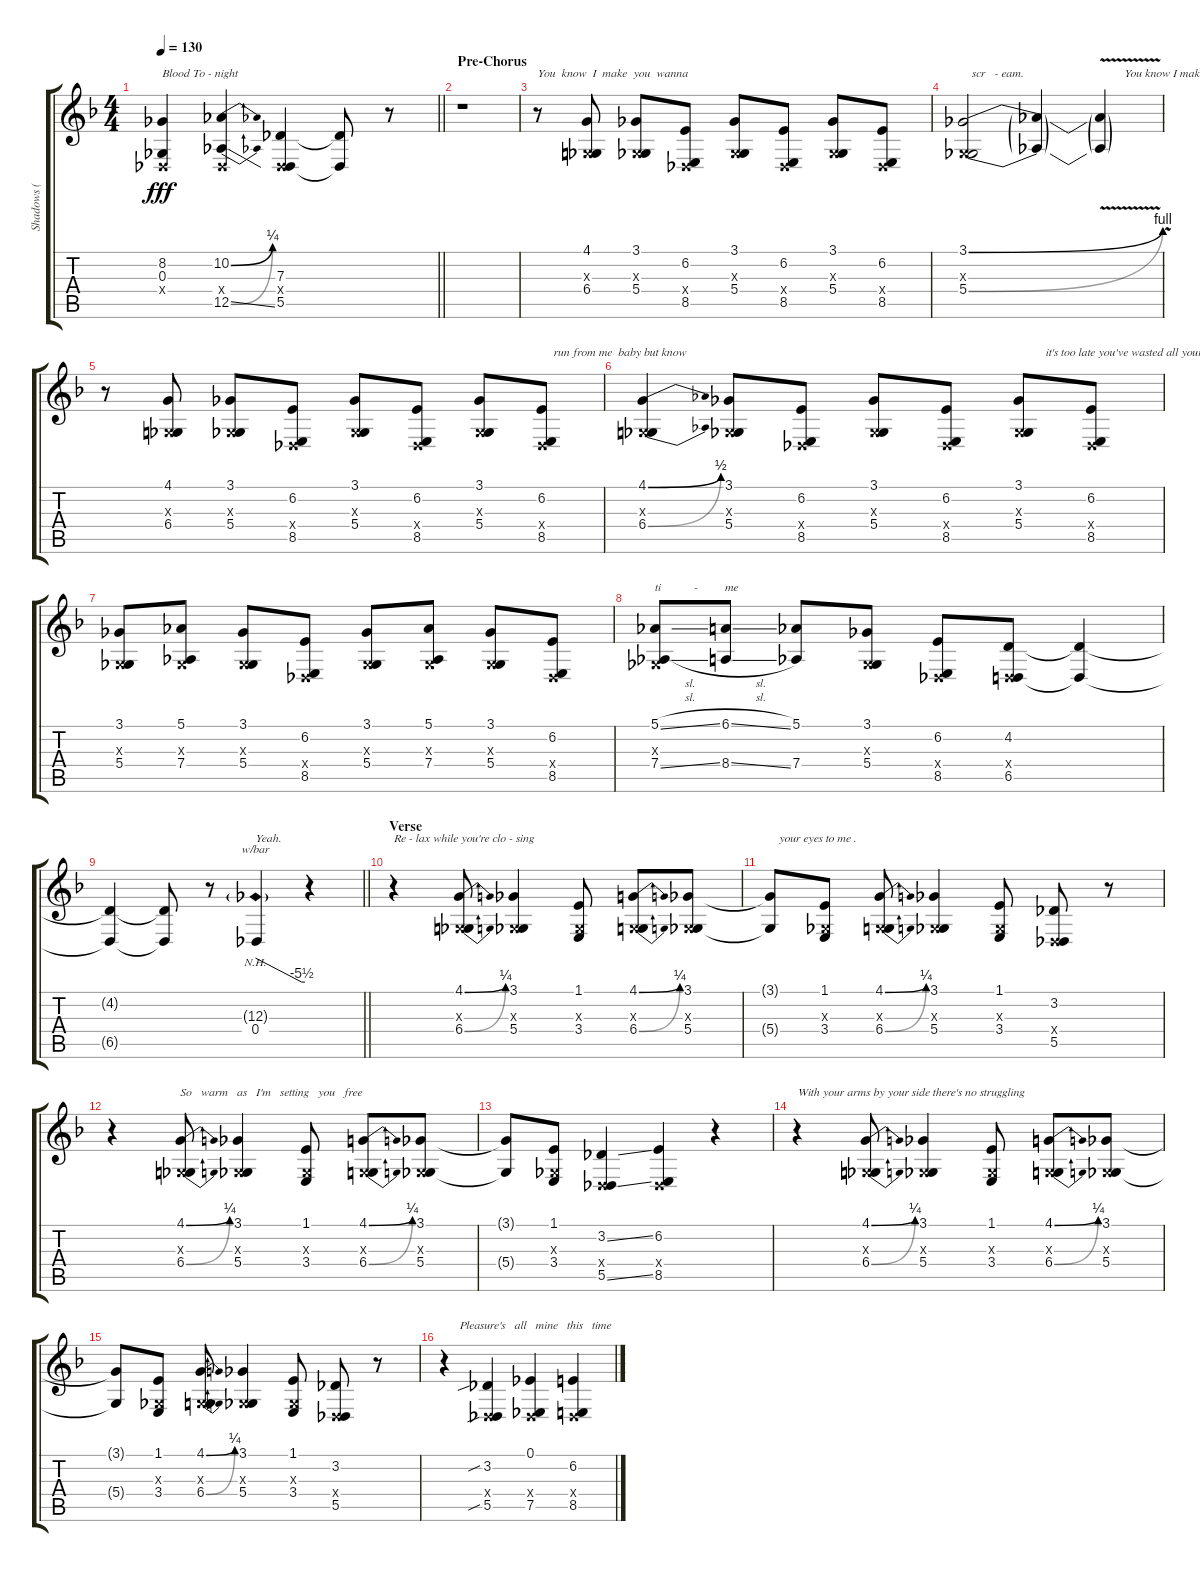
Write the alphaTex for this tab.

\track ("Shadows ( Vocals )" "Shadows ( ") {instrument choiraahs}
\staff {score tabs}
\tuning (Eb4 Bb3 Gb3 Db3 Ab2 Db2) {hide}
\ts (4 4)
\tempo 130
\clef g2
\barLineRight lightlight
\ks f
(8.2 0.3 0.4{x}).4{txt "Blood To - night" dy fff} (10.2{be (bend 0 0 60 1)} 0.4{x} 12.5{be (bend 0 0 60 1) ss}).4 (7.3 0.4{x} 5.5).4 (7.3{t} 5.5{t}).8 r.8 |
\section ("" "Pre-Chorus")
r.1 |
r.8{txt "You  know  I  make  you  wanna"} (4.1 0.3{x} 6.4).8 (3.1 0.3{x} 5.4).8 (6.2 0.4{x} 8.5).8 (3.1 0.3{x} 5.4).8 (6.2 0.4{x} 8.5).8 (3.1 0.3{x} 5.4).8 (6.2 0.4{x} 8.5).8 |
(3.1{be (bend 0 0 60 4)} 0.3{x} 5.4{be (bend 0 0 60 4)}).2{txt "   scr   - eam."} (3.1{t} 5.4{t}).4 (3.1{v t} 5.4{v t}).4{txt "        You know I make you wanna"} |
r.8 (4.1 0.3{x} 6.4).8 (3.1 0.3{x} 5.4).8 (6.2 0.4{x} 8.5).8 (3.1 0.3{x} 5.4).8 (6.2 0.4{x} 8.5).8 (3.1 0.3{x} 5.4).8 (6.2 0.4{x} 8.5).8{txt "    run from me  baby but know"} |
(4.1{be (bend 0 0 60 2)} 0.3{x} 6.4{be (bend 0 0 60 2)}).4 (3.1 0.3{x} 5.4).8 (6.2 0.4{x} 8.5).8 (3.1 0.3{x} 5.4).8 (6.2 0.4{x} 8.5).8 (3.1 0.3{x} 5.4).8{txt "         it's too late you've wasted all your"} (6.2 0.4{x} 8.5).8 |
(3.1 0.3{x} 5.4).8 (5.1 0.3{x} 7.4).8 (3.1 0.3{x} 5.4).8 (6.2 0.4{x} 8.5).8 (3.1 0.3{x} 5.4).8 (5.1 0.3{x} 7.4).8 (3.1 0.3{x} 5.4).8 (6.2 0.4{x} 8.5).8 |
(5.1{sl} 0.3{x} 7.4{sl}).8{txt "ti           -         me"} (6.1{sl} 8.4{sl}).8 (5.1 7.4).8 (3.1 0.3{x} 5.4).8 (6.2 0.4{x} 8.5).8 (4.2 0.4{x} 6.5).8 (4.2{t} 6.5{t}).4 |
\barLineRight lightlight
(4.2{t} 6.5{t}).4 (4.2{t} 6.5{t}).8 r.8 (0.3{nh g} 0.4).4{tbe (custom default 0 0 56 -22 60 -22) txt "Yeah."} r.4 |
\section ("" "Verse")
r.4{txt "Re - lax while you're clo - sing"} (4.1{be (bend 0 0 60 1)} 0.3{x} 6.4{be (bend 0 0 60 1)}).8 (3.1 0.3{x} 5.4).4 (1.1 0.3{x} 3.4).8 (4.1{be (bend 0 0 60 1)} 0.3{x} 6.4{be (bend 0 0 60 1)}).8 (3.1 0.3{x} 5.4).8 |
(3.1{t} 5.4{t}).8{txt "   your eyes to me ."} (1.1 0.3{x} 3.4).8 (4.1{be (bend 0 0 60 1)} 0.3{x} 6.4{be (bend 0 0 60 1)}).8 (3.1 0.3{x} 5.4).4 (1.1 0.3{x} 3.4).8 (3.2 0.4{x} 5.5).8 r.8 |
r.4 (4.1{be (bend 0 0 60 1)} 0.3{x} 6.4{be (bend 0 0 60 1)}).8{txt "So   warm   as   I'm   setting   you   free "} (3.1 0.3{x} 5.4).4 (1.1 0.3{x} 3.4).8 (4.1{be (bend 0 0 60 1)} 0.3{x} 6.4{be (bend 0 0 60 1)}).8 (3.1 0.3{x} 5.4).8 |
(3.1{t} 5.4{t}).8 (1.1 0.3{x} 3.4).8 (3.2{ss} 0.4{x} 5.5{ss}).4 (6.2 0.4{x} 8.5).4 r.4 |
r.4{txt "With your arms by your side there's no struggling "} (4.1{be (bend 0 0 60 1)} 0.3{x} 6.4{be (bend 0 0 60 1)}).8 (3.1 0.3{x} 5.4).4 (1.1 0.3{x} 3.4).8 (4.1{be (bend 0 0 60 1)} 0.3{x} 6.4{be (bend 0 0 60 1)}).8 (3.1 0.3{x} 5.4).8 |
(3.1{t} 5.4{t}).8 (1.1 0.3{x} 3.4).8 (4.1{be (bend 0 0 60 1)} 0.3{x} 6.4{be (bend 0 0 60 1)}).8 (3.1 0.3{x} 5.4).4 (1.1 0.3{x} 3.4).8 (3.2 0.4{x} 5.5).8 r.8 |
r.4{txt "     Pleasure's   all   mine   this   time"} (3.2{sib} 0.4{x} 5.5{sib}).4 (0.1 0.4{x} 7.5).4 (6.2 0.4{x} 8.5).4
